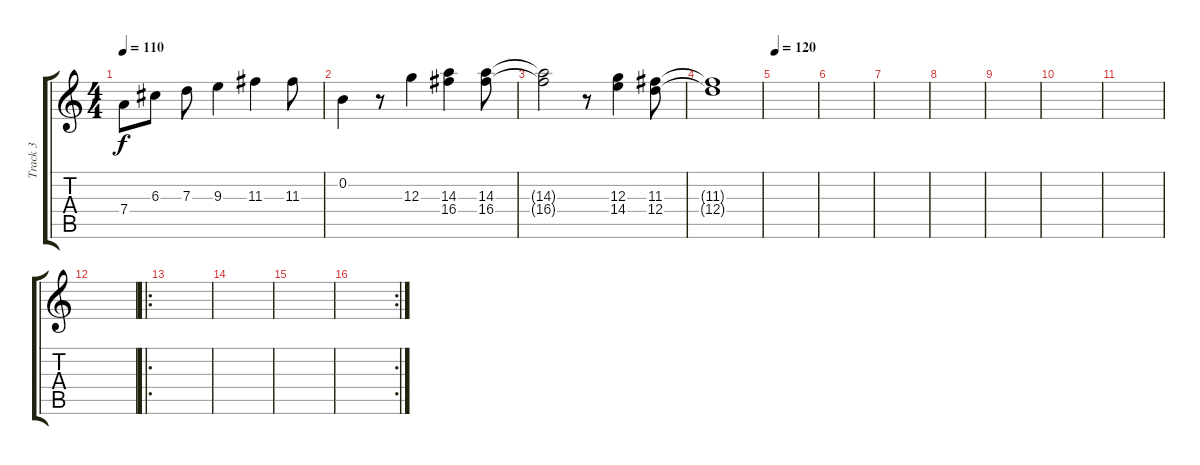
\track ("Track 3" "Track 3") {instrument electricguitarclean}
\staff {score tabs}
\tuning (E4 B3 G3 D3 A2 E2) {hide}
\ts (4 4)
\tempo 110
\clef g2
\ks c
7.4.8{dy f} 6.3.8 7.3.8 9.3.4 11.3.4 11.3.8 |
0.2.4 r.8 12.3.4 (14.3 16.4).4 (14.3 16.4).8 |
(14.3{t} 16.4{t}).2 r.8 (12.3 14.4).4 (11.3 12.4).8 |
(11.3{t} 12.4{t}).1 |
\tempo 120
|
|
|
|
|
|
|
|
\ro
|
|
|
\rc 2
